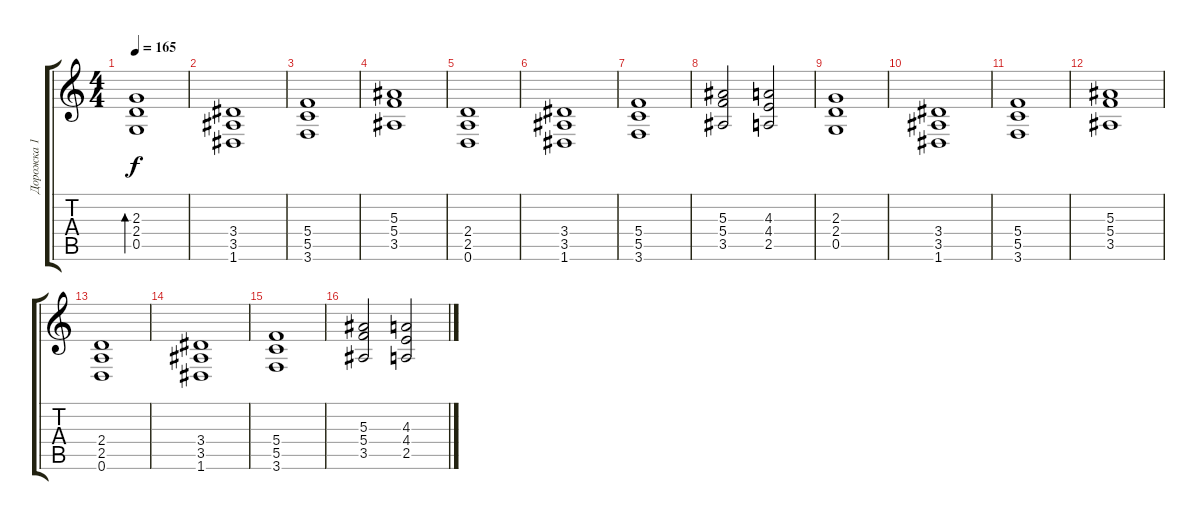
\track ("Дорожка 1" "Дорожка 1") {instrument acousticguitarnylon}
\staff {score tabs}
\tuning (D4 A3 F3 C3 G2 D2) {hide}
\ts (4 4)
\tempo 165
\clef g2
\ks c
(2.3 2.4 0.5).1{bd 60 dy f} |
(3.4 3.5 1.6).1 |
(5.4 5.5 3.6).1 |
(5.3 5.4 3.5).1 |
(2.4 2.5 0.6).1 |
(3.4 3.5 1.6).1 |
(5.4 5.5 3.6).1 |
(5.3 5.4 3.5).2 (4.3 4.4 2.5).2 |
(2.3 2.4 0.5).1 |
(3.4 3.5 1.6).1 |
(5.4 5.5 3.6).1 |
(5.3 5.4 3.5).1 |
(2.4 2.5 0.6).1 |
(3.4 3.5 1.6).1 |
(5.4 5.5 3.6).1 |
(5.3 5.4 3.5).2 (4.3 4.4 2.5).2
